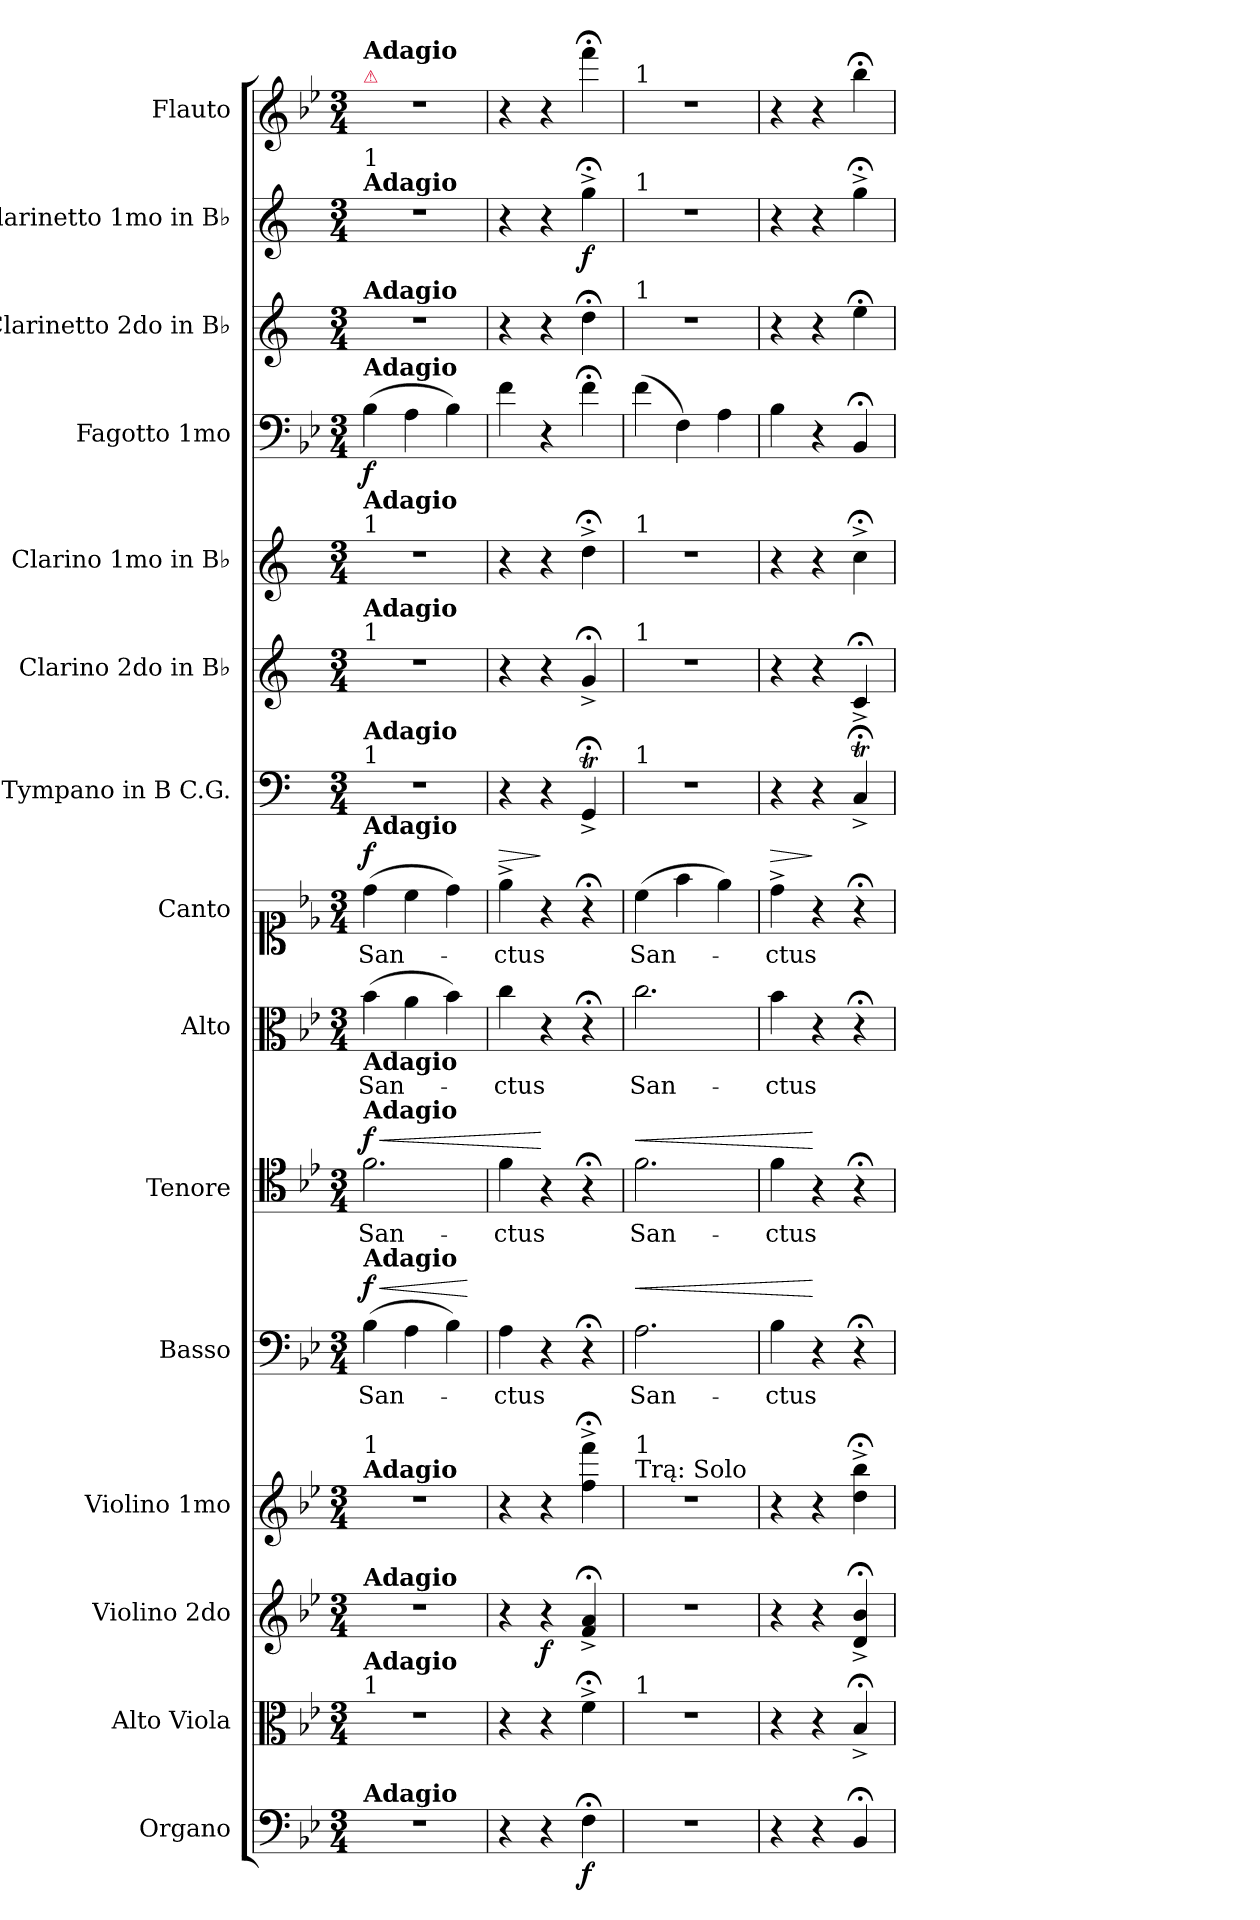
**kern	**dynam	**kern	**kern	**dynam	**kern	**dynam	**kern	**text	**dynam	**kern	**text	**dynam	**kern	**text	**kern	**text	**dynam	**kern	**kern	**kern	**dynam	**kern	**dynam	**kern	**kern	**dynam	**kern
*part15	*part15	*part14	*part13	*part13	*part12	*part12	*part11	*part11	*part11	*part10	*part10	*part10	*part9	*part9	*part8	*part8	*part8	*part7	*part6	*part5	*part5	*part4	*part4	*part3	*part2	*part2	*part1
*staff15	*staff15	*staff14	*staff13	*staff13	*staff12	*staff12	*staff11	*staff11	*staff11	*staff10	*staff10	*staff10	*staff9	*staff9	*staff8	*staff8	*staff8	*staff7	*staff6	*staff5	*staff5	*staff4	*staff4	*staff3	*staff2	*staff2	*staff1
*I"Organo	*	*I"Alto Viola	*I"Violino 2do	*	*I"Violino 1mo	*	*I"Basso	*	*	*I"Tenore	*	*	*I"Alto	*	*I"Canto	*	*	*I"Tympano in B C.G.	*I"Clarino 2do in B♭	*I"Clarino 1mo in B♭	*	*I"Fagotto 1mo	*	*I"Clarinetto 2do in B♭	*I"Clarinetto 1mo in B♭	*	*I"Flauto
*I'org	*	*I'a-vla	*	*	*I'vl I	*	*I'B	*	*	*I'T	*	*	*I'A	*	*	*	*	*	*	*I'clno I	*	*I'fag	*	*I'cl II	*I'cl I	*	*I'fl
*clefF4	*	*clefC3	*clefG2	*	*clefG2	*	*clefF4	*	*	*clefC4	*	*	*clefC3	*	*clefC1	*	*	*clefF4	*clefG2	*clefG2	*	*clefF4	*	*clefG2	*clefG2	*	*clefG2
*	*	*	*	*	*	*	*	*	*	*	*	*	*	*	*	*	*	*ITrd1c2	*ITrd1c2	*ITrd1c2	*	*	*	*ITrd1c2	*ITrd1c2	*	*
*k[b-e-]	*	*k[b-e-]	*k[b-e-]	*	*k[b-e-]	*	*k[b-e-]	*	*	*k[b-e-]	*	*	*k[b-e-]	*	*k[b-e-]	*	*	*k[b-e-]	*k[b-e-]	*k[b-e-]	*	*k[b-e-]	*	*k[b-e-]	*k[b-e-]	*	*k[b-e-]
*B-:	*	*B-:	*B-:	*	*B-:	*	*B-:	*	*	*B-:	*	*	*B-:	*	*B-:	*	*	*B-:	*B-:	*B-:	*	*B-:	*	*B-:	*B-:	*	*B-:
*M3/4	*	*M3/4	*M3/4	*	*M3/4	*	*M3/4	*	*	*M3/4	*	*	*M3/4	*	*M3/4	*	*	*M3/4	*M3/4	*M3/4	*	*M3/4	*	*M3/4	*M3/4	*	*M3/4
=1	=1	=1	=1	=1	=1	=1	=1	=1	=1	=1	=1	=1	=1	=1	=1	=1	=1	=1	=1	=1	=1	=1	=1	=1	=1	=1	=1
!	!	!	!	!	!	!	!	!	!	!	!	!	!	!	!	!	!	!	!	!	!	!	!	!	!	!	!LO:TX:a:color=crimson:t=⚠
!	!	!	!	!	!	!	!	!	!	!	!	!	!	!	!	!	!	!	!	!	!	!	!	!	!	!	!LO:TX:a:B:t=Adagio
!	!	!	!	!	!	!	!	!	!	!	!	!	!	!	!	!	!	!	!	!	!	!	!	!	!LO:TX:a:B:t=Adagio	!	!
!	!	!	!	!	!	!	!	!	!	!	!	!	!	!	!	!	!	!	!	!	!	!	!	!	!LO:TX:a:t=1	!	!
!	!	!	!	!	!	!	!	!	!	!	!	!	!	!	!	!	!	!	!	!	!	!	!	!LO:TX:a:B:t=Adagio	!	!	!
!	!	!	!	!	!	!	!	!	!	!	!	!	!	!	!	!	!	!	!	!	!	!LO:TX:a:B:t=Adagio	!	!	!	!	!
!	!	!	!	!	!	!	!	!	!	!	!	!	!	!	!	!	!	!	!	!LO:TX:a:t=1	!	!	!	!	!	!	!
!	!	!	!	!	!	!	!	!	!	!	!	!	!	!	!	!	!	!	!	!LO:TX:a:B:t=Adagio	!	!	!	!	!	!	!
!	!	!	!	!	!	!	!	!	!	!	!	!	!	!	!	!	!	!	!LO:TX:a:t=1	!	!	!	!	!	!	!	!
!	!	!	!	!	!	!	!	!	!	!	!	!	!	!	!	!	!	!	!LO:TX:a:B:t=Adagio	!	!	!	!	!	!	!	!
!	!	!	!	!	!	!	!	!	!	!	!	!	!	!	!	!	!	!LO:TX:a:t=1	!	!	!	!	!	!	!	!	!
!	!	!	!	!	!	!	!	!	!	!	!	!	!	!	!	!	!	!LO:TX:a:B:t=Adagio	!	!	!	!	!	!	!	!	!
!	!	!	!	!	!	!	!	!	!	!	!	!	!	!	!LO:TX:a:B:t=Adagio	!	!	!	!	!	!	!	!	!	!	!	!
!	!	!	!	!	!	!	!	!	!	!	!	!	!LO:TX:b:B:t=Adagio	!	!	!	!	!	!	!	!	!	!	!	!	!	!
!	!	!	!	!	!	!	!	!	!	!LO:TX:a:B:t=Adagio	!	!	!	!	!	!	!	!	!	!	!	!	!	!	!	!	!
!	!	!	!	!	!	!	!LO:TX:a:B:t=Adagio	!	!	!	!	!	!	!	!	!	!	!	!	!	!	!	!	!	!	!	!
!	!	!	!	!	!LO:TX:a:B:t=Adagio	!	!	!	!	!	!	!	!	!	!	!	!	!	!	!	!	!	!	!	!	!	!
!	!	!	!	!	!LO:TX:a:t=1	!	!	!	!	!	!	!	!	!	!	!	!	!	!	!	!	!	!	!	!	!	!
!	!	!	!LO:TX:a:B:t=Adagio	!	!	!	!	!	!	!	!	!	!	!	!	!	!	!	!	!	!	!	!	!	!	!	!
!	!	!LO:TX:a:t=1	!	!	!	!	!	!	!	!	!	!	!	!	!	!	!	!	!	!	!	!	!	!	!	!	!
!	!	!LO:TX:a:B:t=Adagio	!	!	!	!	!	!	!	!	!	!	!	!	!	!	!	!	!	!	!	!	!	!	!	!	!
!LO:TX:a:B:t=Adagio	!	!	!	!	!	!	!	!	!	!	!	!	!	!	!	!	!	!	!	!	!	!	!	!	!	!	!
!	!	!	!	!	!	!	!	!	!LO:HP:a	!	!	!LO:HP:a	!	!	!	!	!	!	!	!	!	!	!	!	!	!	!
!	!	!	!	!	!	!	!	!	!LO:DY:n=1:b	!	!	!LO:DY:n=1:b	!	!	!	!	!LO:DY:b	!	!	!	!	!	!	!	!	!	!
2.r	.	2.r	2.r	.	2.r	.	(4B-\	San-	< f	2.f\	San-	< f	(4b-\	San-	(4dd\	San-	f	2.r	2.r	2.r	.	(4B-\	f	2.r	2.r	.	2.r
.	.	.	.	.	.	.	4A\	.	.	.	.	.	4a\	.	4cc\	.	.	.	.	.	.	4A\	.	.	.	.	.
.	.	.	.	.	.	.	4B-\)	.	.	.	.	.	4b-\)	.	4dd\)	.	.	.	.	.	.	4B-\)	.	.	.	.	.
.	.	.	.	.	.	.	.	.	[	.	.	.	.	.	.	.	.	.	.	.	.	.	.	.	.	.	.
=2	=2	=2	=2	=2	=2	=2	=2	=2	=2	=2	=2	=2	=2	=2	=2	=2	=2	=2	=2	=2	=2	=2	=2	=2	=2	=2	=2
!	!	!	!	!	!	!	!	!	!	!	!	!	!	!	!	!	!LO:HP:a	!	!	!	!	!	!	!	!	!	!
4r	.	4r	4r	.	4r	.	4A\	-ctus	.	4f\	-ctus	.	4cc\	-ctus	4ee-^\	-ctus	>	4r	4r	4r	.	4f\	.	4r	4r	.	4r
4r	.	4r	4r	f	4r	.	4r	.	.	4r	.	[	4r	.	4r	.	]	4r	4r	4r	.	4r	.	4r	4r	.	4r
4F;<\	f	4f;<^<\	4f;<^>/ 4a;<^>/	.	4ff;<^\ 4fff;<^\	fo	4r;<	.	.	4r;<	.	.	4r;<	.	4r;<	.	.	4FFT;^>/	4f;^>/	4cc;<^<\	for	4f;<\	.	4cc;<\	4ff;<^<\	f	4fff;<\
=3	=3	=3	=3	=3	=3	=3	=3	=3	=3	=3	=3	=3	=3	=3	=3	=3	=3	=3	=3	=3	=3	=3	=3	=3	=3	=3	=3
!	!	!	!	!	!	!	!	!	!	!	!	!	!	!	!	!	!	!	!	!	!	!	!	!	!	!	!LO:TX:a:t=1
!	!	!	!	!	!	!	!	!	!	!	!	!	!	!	!	!	!	!	!	!	!	!	!	!	!LO:TX:a:t=1	!	!
!	!	!	!	!	!	!	!	!	!	!	!	!	!	!	!	!	!	!	!	!	!	!	!	!LO:TX:a:t=1	!	!	!
!	!	!	!	!	!	!	!	!	!	!	!	!	!	!	!	!	!	!	!	!LO:TX:a:t=1	!	!	!	!	!	!	!
!	!	!	!	!	!	!	!	!	!	!	!	!	!	!	!	!	!	!	!LO:TX:a:t=1	!	!	!	!	!	!	!	!
!	!	!	!	!	!	!	!	!	!	!	!	!	!	!	!	!	!	!LO:TX:a:t=1	!	!	!	!	!	!	!	!	!
!	!	!	!	!	!LO:TX:a:t=Trą&colon; Solo	!	!	!	!	!	!	!	!	!	!	!	!	!	!	!	!	!	!	!	!	!	!
!	!	!	!	!	!LO:TX:a:t=1	!	!	!	!	!	!	!	!	!	!	!	!	!	!	!	!	!	!	!	!	!	!
!	!	!LO:TX:a:t=1	!	!	!	!	!	!	!	!	!	!	!	!	!	!	!	!	!	!	!	!	!	!	!	!	!
!	!	!	!	!	!	!	!	!LO:LY:i	!LO:HP:a	!	!LO:LY:i	!LO:HP:a	!	!	!	!	!	!	!	!	!	!	!	!	!	!	!
2.r	.	2.r	2.r	.	2.r	.	2.A\	San-	<	2.f\	San-	<	2.cc\	San-	(4cc\	San-	.	2.r	2.r	2.r	.	(4f\	.	2.r	2.r	.	2.r
.	.	.	.	.	.	.	.	.	.	.	.	.	.	.	4ff\	.	.	.	.	.	.	4F\)	.	.	.	.	.
.	.	.	.	.	.	.	.	.	.	.	.	.	.	.	4ee-\)	.	.	.	.	.	.	4A\	.	.	.	.	.
=4	=4	=4	=4	=4	=4	=4	=4	=4	=4	=4	=4	=4	=4	=4	=4	=4	=4	=4	=4	=4	=4	=4	=4	=4	=4	=4	=4
!	!	!	!	!	!	!	!	!LO:LY:i	!	!	!LO:LY:i	!	!	!	!	!	!LO:HP:a	!	!	!	!	!	!	!	!	!	!
4r	.	4r	4r	.	4r	.	4B-\	-ctus	.	4f\	-ctus	.	4b-\	-ctus	4dd^\	-ctus	>	4r	4r	4r	.	4B-\	.	4r	4r	.	4r
4r	.	4r	4r	.	4r	.	4r	.	[	4r	.	[	4r	.	4r	.	]	4r	4r	4r	.	4r	.	4r	4r	.	4r
4BB-;</	.	4B-;<^/	4d;<^>/ 4b-;<^>/	.	4dd;<^\ 4bb-;<^\	.	4r;<	.	.	4r;<	.	.	4r;<	.	4r;<	.	.	4BB-T;<^/	4B-;^>/	4b-;<^<\	.	4BB-;</	.	4dd;<\	4ff;<^<\	.	4bb-;<\
=	=	=	=	=	=	=	=	=	=	=	=	=	=	=	=	=	=	=	=	=	=	=	=	=	=	=	=
*-	*-	*-	*-	*-	*-	*-	*-	*-	*-	*-	*-	*-	*-	*-	*-	*-	*-	*-	*-	*-	*-	*-	*-	*-	*-	*-	*-
